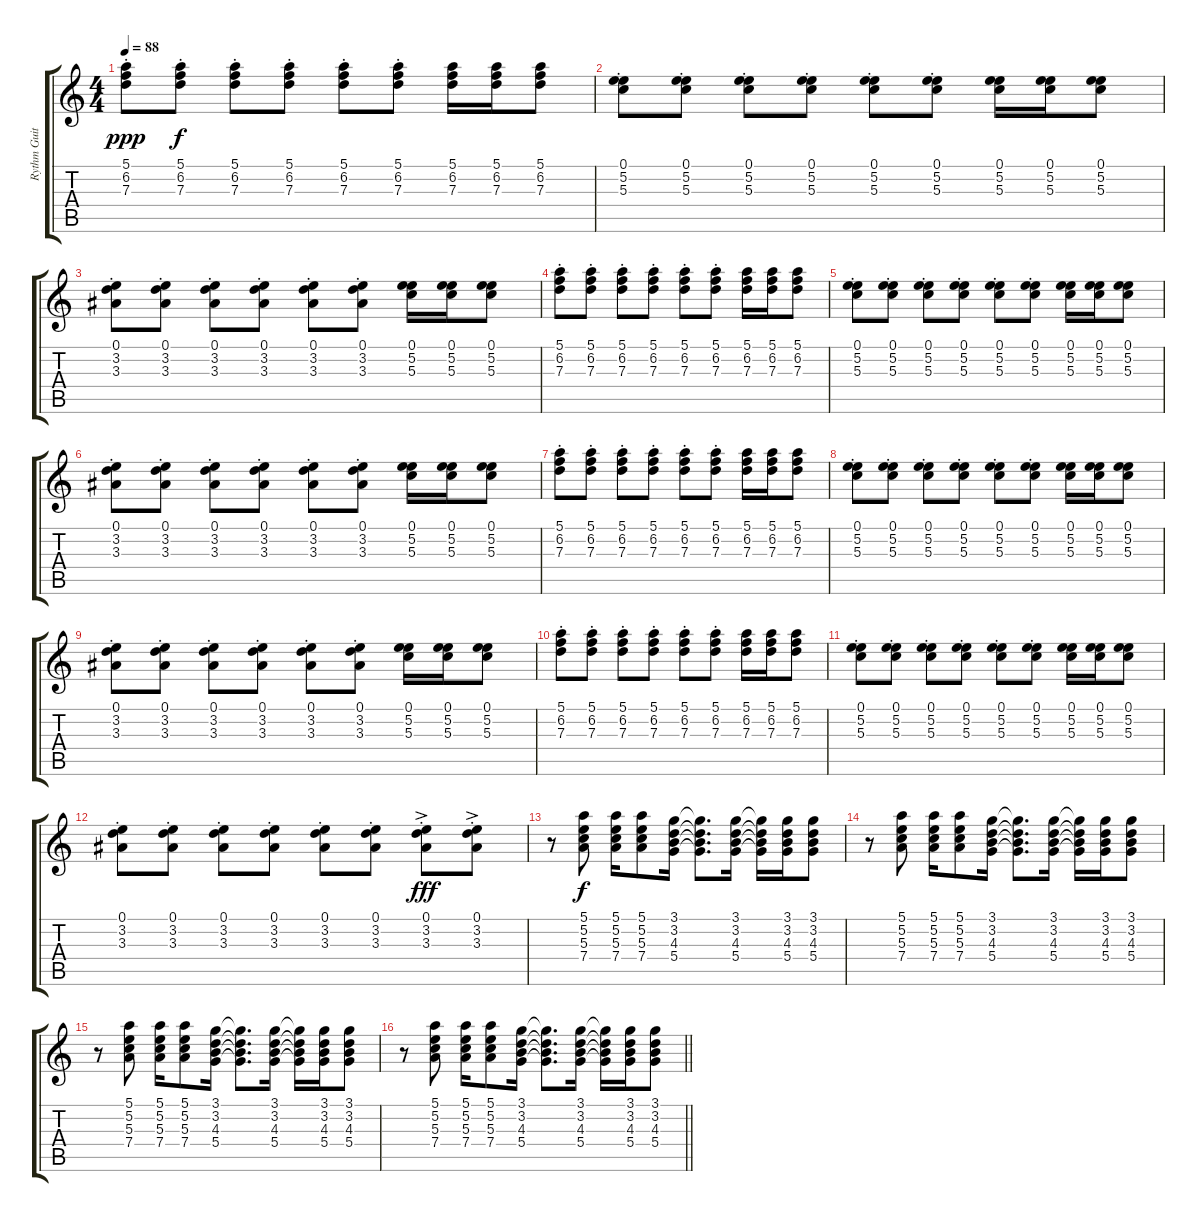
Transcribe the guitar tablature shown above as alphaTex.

\track ("Rythm Guitar " "Rythm Guit") {instrument electricguitarclean}
\staff {score tabs}
\tuning (E4 B3 G3 D3 A2 E2) {hide}
\ts (4 4)
\tempo 88
\clef g2
\ks c
(5.1{st} 6.2{st} 7.3{st}).8{dy ppp instrument electricguitarclean} (5.1{st} 6.2{st} 7.3{st}).8{dy f} (5.1{st} 6.2{st} 7.3{st}).8 (5.1{st} 6.2{st} 7.3{st}).8 (5.1{st} 6.2{st} 7.3{st}).8 (5.1{st} 6.2{st} 7.3{st}).8 (5.1 6.2 7.3).16 (5.1 6.2 7.3).16 (5.1 6.2 7.3).8 |
(0.1{st} 5.2{st} 5.3{st}).8 (0.1{st} 5.2{st} 5.3{st}).8 (0.1{st} 5.2{st} 5.3{st}).8 (0.1{st} 5.2{st} 5.3{st}).8 (0.1{st} 5.2{st} 5.3{st}).8 (0.1{st} 5.2{st} 5.3{st}).8 (0.1 5.2 5.3).16 (0.1 5.2 5.3).16 (0.1 5.2 5.3).8 |
(0.1{st} 3.2{st} 3.3{st}).8 (0.1{st} 3.2{st} 3.3{st}).8 (0.1{st} 3.2{st} 3.3{st}).8 (0.1{st} 3.2{st} 3.3{st}).8 (0.1{st} 3.2{st} 3.3{st}).8 (0.1{st} 3.2{st} 3.3{st}).8 (0.1 5.2 5.3).16 (0.1 5.2 5.3).16 (0.1 5.2 5.3).8 |
(5.1{st} 6.2{st} 7.3{st}).8 (5.1{st} 6.2{st} 7.3{st}).8 (5.1{st} 6.2{st} 7.3{st}).8 (5.1{st} 6.2{st} 7.3{st}).8 (5.1{st} 6.2{st} 7.3{st}).8 (5.1{st} 6.2{st} 7.3{st}).8 (5.1 6.2 7.3).16 (5.1 6.2 7.3).16 (5.1 6.2 7.3).8 |
(0.1{st} 5.2{st} 5.3{st}).8 (0.1{st} 5.2{st} 5.3{st}).8 (0.1{st} 5.2{st} 5.3{st}).8 (0.1{st} 5.2{st} 5.3{st}).8 (0.1{st} 5.2{st} 5.3{st}).8 (0.1{st} 5.2{st} 5.3{st}).8 (0.1 5.2 5.3).16 (0.1 5.2 5.3).16 (0.1 5.2 5.3).8 |
(0.1{st} 3.2{st} 3.3{st}).8 (0.1{st} 3.2{st} 3.3{st}).8 (0.1{st} 3.2{st} 3.3{st}).8 (0.1{st} 3.2{st} 3.3{st}).8 (0.1{st} 3.2{st} 3.3{st}).8 (0.1{st} 3.2{st} 3.3{st}).8 (0.1 5.2 5.3).16 (0.1 5.2 5.3).16 (0.1 5.2 5.3).8 |
(5.1{st} 6.2{st} 7.3{st}).8 (5.1{st} 6.2{st} 7.3{st}).8 (5.1{st} 6.2{st} 7.3{st}).8 (5.1{st} 6.2{st} 7.3{st}).8 (5.1{st} 6.2{st} 7.3{st}).8 (5.1{st} 6.2{st} 7.3{st}).8 (5.1 6.2 7.3).16 (5.1 6.2 7.3).16 (5.1 6.2 7.3).8 |
(0.1{st} 5.2{st} 5.3{st}).8 (0.1{st} 5.2{st} 5.3{st}).8 (0.1{st} 5.2{st} 5.3{st}).8 (0.1{st} 5.2{st} 5.3{st}).8 (0.1{st} 5.2{st} 5.3{st}).8 (0.1{st} 5.2{st} 5.3{st}).8 (0.1 5.2 5.3).16 (0.1 5.2 5.3).16 (0.1 5.2 5.3).8 |
(0.1{st} 3.2{st} 3.3{st}).8 (0.1{st} 3.2{st} 3.3{st}).8 (0.1{st} 3.2{st} 3.3{st}).8 (0.1{st} 3.2{st} 3.3{st}).8 (0.1{st} 3.2{st} 3.3{st}).8 (0.1{st} 3.2{st} 3.3{st}).8 (0.1 5.2 5.3).16 (0.1 5.2 5.3).16 (0.1 5.2 5.3).8 |
(5.1{st} 6.2{st} 7.3{st}).8 (5.1{st} 6.2{st} 7.3{st}).8 (5.1{st} 6.2{st} 7.3{st}).8 (5.1{st} 6.2{st} 7.3{st}).8 (5.1{st} 6.2{st} 7.3{st}).8 (5.1{st} 6.2{st} 7.3{st}).8 (5.1 6.2 7.3).16 (5.1 6.2 7.3).16 (5.1 6.2 7.3).8 |
(0.1{st} 5.2{st} 5.3{st}).8 (0.1{st} 5.2{st} 5.3{st}).8 (0.1{st} 5.2{st} 5.3{st}).8 (0.1{st} 5.2{st} 5.3{st}).8 (0.1{st} 5.2{st} 5.3{st}).8 (0.1{st} 5.2{st} 5.3{st}).8 (0.1 5.2 5.3).16 (0.1 5.2 5.3).16 (0.1 5.2 5.3).8 |
(0.1{st} 3.2{st} 3.3{st}).8 (0.1{st} 3.2{st} 3.3{st}).8 (0.1{st} 3.2{st} 3.3{st}).8 (0.1{st} 3.2{st} 3.3{st}).8 (0.1{st} 3.2{st} 3.3{st}).8 (0.1{st} 3.2{st} 3.3{st}).8 (0.1{ac st} 3.2{ac st} 3.3{ac st}).8{dy fff} (0.1{ac st} 3.2{ac st} 3.3{ac st}).8 |
r.8 (5.1 5.2 5.3 7.4).8{dy f} (5.1 5.2 5.3 7.4).16 (5.1 5.2 5.3 7.4).8 (3.1 3.2 4.3 5.4).16 (3.1{t} 3.2{t} 4.3{t} 5.4{t}).8{d} (3.1 3.2 4.3 5.4).16 (3.1{t} 3.2{t} 4.3{t} 5.4{t}).16 (3.1 3.2 4.3 5.4).16 (3.1 3.2 4.3 5.4).8 |
r.8 (5.1 5.2 5.3 7.4).8 (5.1 5.2 5.3 7.4).16 (5.1 5.2 5.3 7.4).8 (3.1 3.2 4.3 5.4).16 (3.1{t} 3.2{t} 4.3{t} 5.4{t}).8{d} (3.1 3.2 4.3 5.4).16 (3.1{t} 3.2{t} 4.3{t} 5.4{t}).16 (3.1 3.2 4.3 5.4).16 (3.1 3.2 4.3 5.4).8 |
r.8 (5.1 5.2 5.3 7.4).8 (5.1 5.2 5.3 7.4).16 (5.1 5.2 5.3 7.4).8 (3.1 3.2 4.3 5.4).16 (3.1{t} 3.2{t} 4.3{t} 5.4{t}).8{d} (3.1 3.2 4.3 5.4).16 (3.1{t} 3.2{t} 4.3{t} 5.4{t}).16 (3.1 3.2 4.3 5.4).16 (3.1 3.2 4.3 5.4).8 |
\barLineRight lightlight
r.8 (5.1 5.2 5.3 7.4).8 (5.1 5.2 5.3 7.4).16 (5.1 5.2 5.3 7.4).8 (3.1 3.2 4.3 5.4).16 (3.1{t} 3.2{t} 4.3{t} 5.4{t}).8{d} (3.1 3.2 4.3 5.4).16 (3.1{t} 3.2{t} 4.3{t} 5.4{t}).16 (3.1 3.2 4.3 5.4).16 (3.1 3.2 4.3 5.4).8
